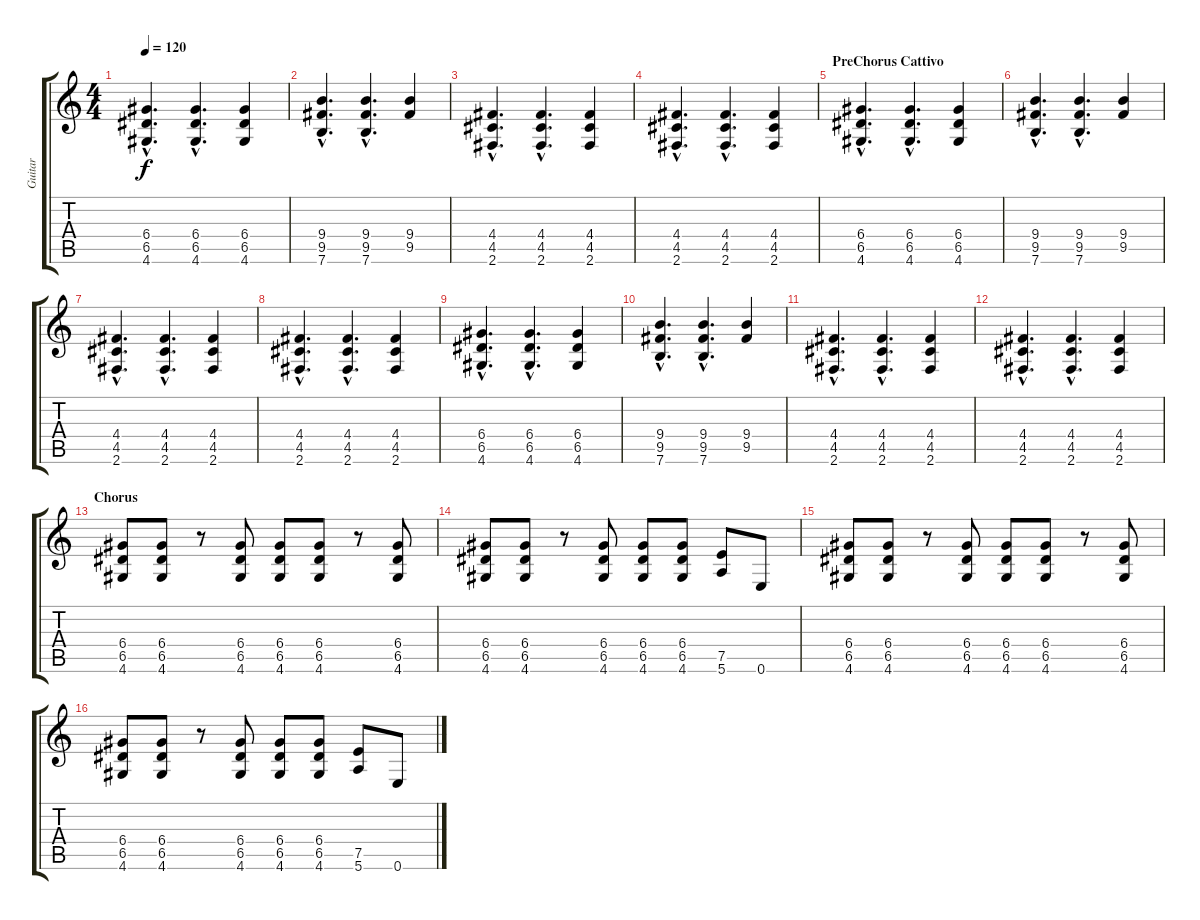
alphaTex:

\track ("Guitar" "Guitar") {instrument distortionguitar}
\staff {score tabs}
\tuning (E4 B3 G3 D3 A2 E2) {hide}
\ts (4 4)
\tempo 120
\clef g2
\ks c
(6.4{hac} 6.5{hac} 4.6{hac}).4{d dy f} (6.4{hac} 6.5{hac} 4.6{hac}).4{d} (6.4 6.5 4.6).4 |
(9.4{hac} 9.5{hac} 7.6{hac}).4{d} (9.4{hac} 9.5{hac} 7.6{hac}).4{d} (9.4 9.5).4 |
(4.4{hac} 4.5{hac} 2.6{hac}).4{d} (4.4{hac} 4.5{hac} 2.6{hac}).4{d} (4.4 4.5 2.6).4 |
(4.4{hac} 4.5{hac} 2.6{hac}).4{d} (4.4{hac} 4.5{hac} 2.6{hac}).4{d} (4.4 4.5 2.6).4 |
\section ("" "PreChorus Cattivo")
(6.4{hac} 6.5{hac} 4.6{hac}).4{d} (6.4{hac} 6.5{hac} 4.6{hac}).4{d} (6.4 6.5 4.6).4 |
(9.4{hac} 9.5{hac} 7.6{hac}).4{d} (9.4{hac} 9.5{hac} 7.6{hac}).4{d} (9.4 9.5).4 |
(4.4{hac} 4.5{hac} 2.6{hac}).4{d} (4.4{hac} 4.5{hac} 2.6{hac}).4{d} (4.4 4.5 2.6).4 |
(4.4{hac} 4.5{hac} 2.6{hac}).4{d} (4.4{hac} 4.5{hac} 2.6{hac}).4{d} (4.4 4.5 2.6).4 |
(6.4{hac} 6.5{hac} 4.6{hac}).4{d} (6.4{hac} 6.5{hac} 4.6{hac}).4{d} (6.4 6.5 4.6).4 |
(9.4{hac} 9.5{hac} 7.6{hac}).4{d} (9.4{hac} 9.5{hac} 7.6{hac}).4{d} (9.4 9.5).4 |
(4.4{hac} 4.5{hac} 2.6{hac}).4{d} (4.4{hac} 4.5{hac} 2.6{hac}).4{d} (4.4 4.5 2.6).4 |
(4.4{hac} 4.5{hac} 2.6{hac}).4{d} (4.4{hac} 4.5{hac} 2.6{hac}).4{d} (4.4 4.5 2.6).4 |
\section ("" "Chorus")
(6.4 6.5 4.6).8 (6.4 6.5 4.6).8 r.8 (6.4 6.5 4.6).8 (6.4 6.5 4.6).8 (6.4 6.5 4.6).8 r.8 (6.4 6.5 4.6).8 |
(6.4 6.5 4.6).8 (6.4 6.5 4.6).8 r.8 (6.4 6.5 4.6).8 (6.4 6.5 4.6).8 (6.4 6.5 4.6).8 (7.5 5.6).8 0.6.8 |
(6.4 6.5 4.6).8 (6.4 6.5 4.6).8 r.8 (6.4 6.5 4.6).8 (6.4 6.5 4.6).8 (6.4 6.5 4.6).8 r.8 (6.4 6.5 4.6).8 |
(6.4 6.5 4.6).8 (6.4 6.5 4.6).8 r.8 (6.4 6.5 4.6).8 (6.4 6.5 4.6).8 (6.4 6.5 4.6).8 (7.5 5.6).8 0.6.8
